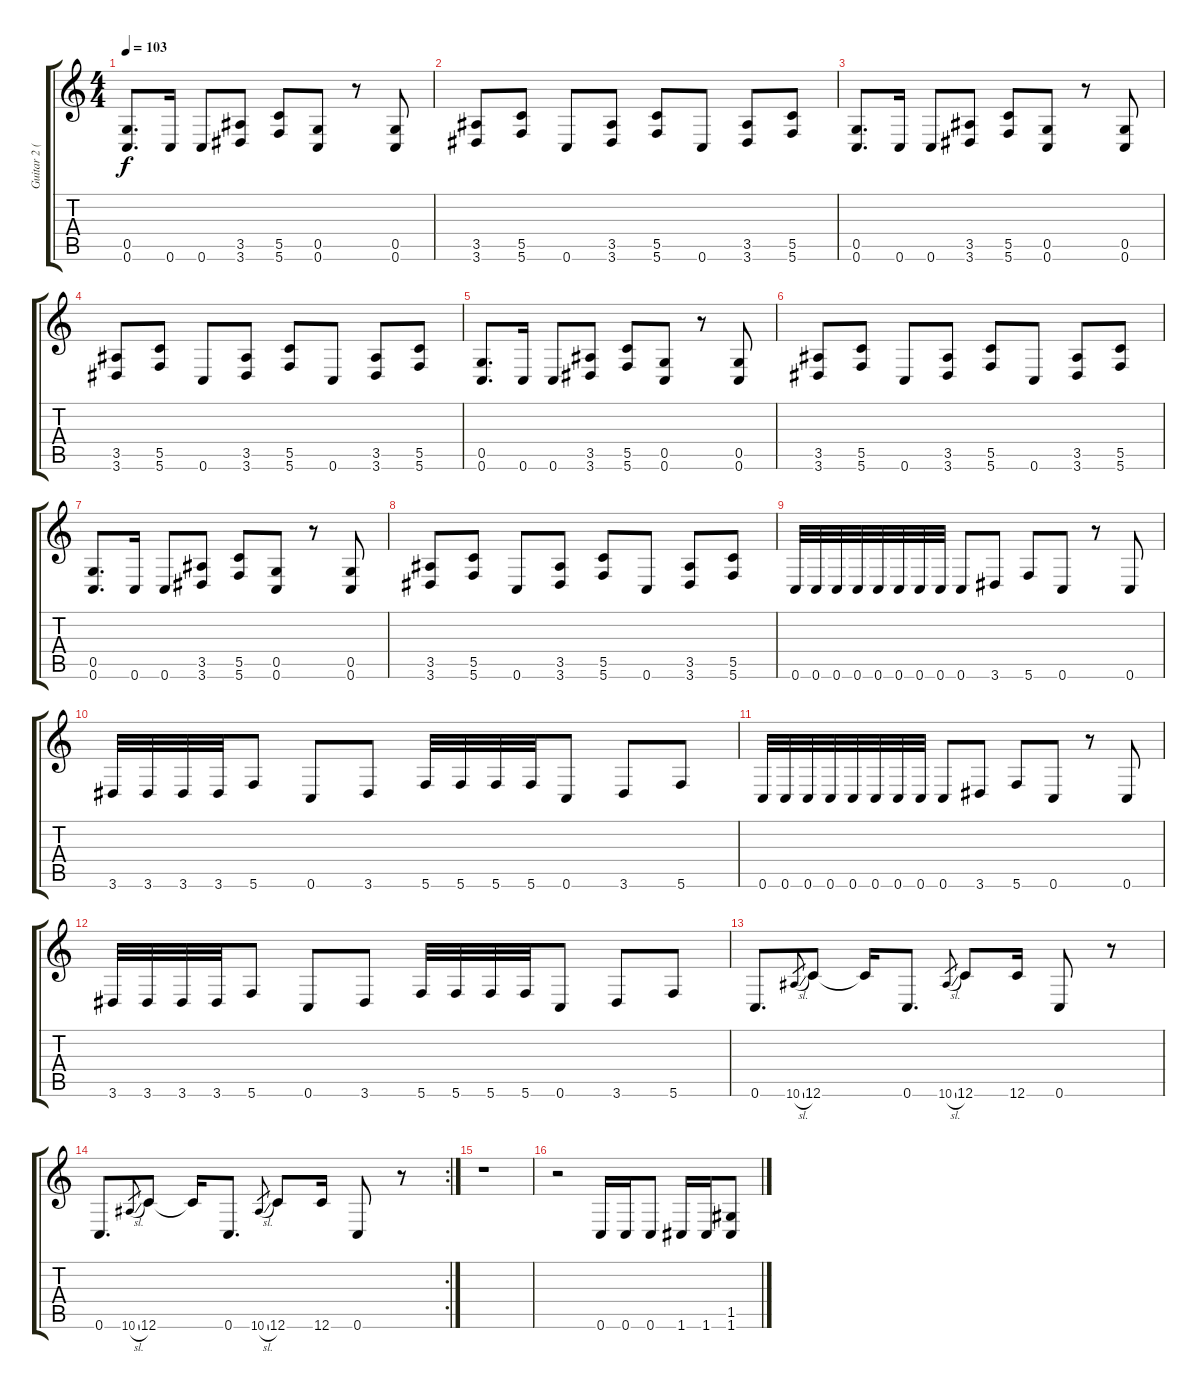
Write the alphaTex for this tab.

\track ("Guitar 2 (James)" "Guitar 2 (") {instrument overdrivenguitar}
\staff {score tabs}
\tuning (D4 A3 F3 C3 G2 C2) {hide}
\ts (4 4)
\tempo 103
\clef g2
\ks c
(0.5 0.6).8{d dy f} 0.6.16 0.6.8 (3.5 3.6).8 (5.5 5.6).8 (0.5 0.6).8 r.8 (0.5 0.6).8 |
(3.5 3.6).8 (5.5 5.6).8 0.6.8 (3.5 3.6).8 (5.5 5.6).8 0.6.8 (3.5 3.6).8 (5.5 5.6).8 |
(0.5 0.6).8{d} 0.6.16 0.6.8 (3.5 3.6).8 (5.5 5.6).8 (0.5 0.6).8 r.8 (0.5 0.6).8 |
(3.5 3.6).8 (5.5 5.6).8 0.6.8 (3.5 3.6).8 (5.5 5.6).8 0.6.8 (3.5 3.6).8 (5.5 5.6).8 |
(0.5 0.6).8{d} 0.6.16 0.6.8 (3.5 3.6).8 (5.5 5.6).8 (0.5 0.6).8 r.8 (0.5 0.6).8 |
(3.5 3.6).8 (5.5 5.6).8 0.6.8 (3.5 3.6).8 (5.5 5.6).8 0.6.8 (3.5 3.6).8 (5.5 5.6).8 |
(0.5 0.6).8{d} 0.6.16 0.6.8 (3.5 3.6).8 (5.5 5.6).8 (0.5 0.6).8 r.8 (0.5 0.6).8 |
(3.5 3.6).8 (5.5 5.6).8 0.6.8 (3.5 3.6).8 (5.5 5.6).8 0.6.8 (3.5 3.6).8 (5.5 5.6).8 |
0.6.32 0.6.32 0.6.32 0.6.32 0.6.32 0.6.32 0.6.32 0.6.32 0.6.8 3.6.8 5.6.8 0.6.8 r.8 0.6.8 |
3.6.32 3.6.32 3.6.32 3.6.32 5.6.8 0.6.8 3.6.8 5.6.32 5.6.32 5.6.32 5.6.32 0.6.8 3.6.8 5.6.8 |
0.6.32 0.6.32 0.6.32 0.6.32 0.6.32 0.6.32 0.6.32 0.6.32 0.6.8 3.6.8 5.6.8 0.6.8 r.8 0.6.8 |
3.6.32 3.6.32 3.6.32 3.6.32 5.6.8 0.6.8 3.6.8 5.6.32 5.6.32 5.6.32 5.6.32 0.6.8 3.6.8 5.6.8 |
0.6.8{d} 10.6{sl}.8{gr} 12.6.8 12.6{t}.16 0.6.8{d} 10.6{sl}.8{gr} 12.6.8 12.6.16 0.6.8 r.8 |
\rc 2
0.6.8{d} 10.6{sl}.8{gr} 12.6.8 12.6{t}.16 0.6.8{d} 10.6{sl}.8{gr} 12.6.8 12.6.16 0.6.8 r.8 |
r.1 |
r.2 0.6.16 0.6.16 0.6.8 1.6.16 1.6.16 (1.5 1.6).8
